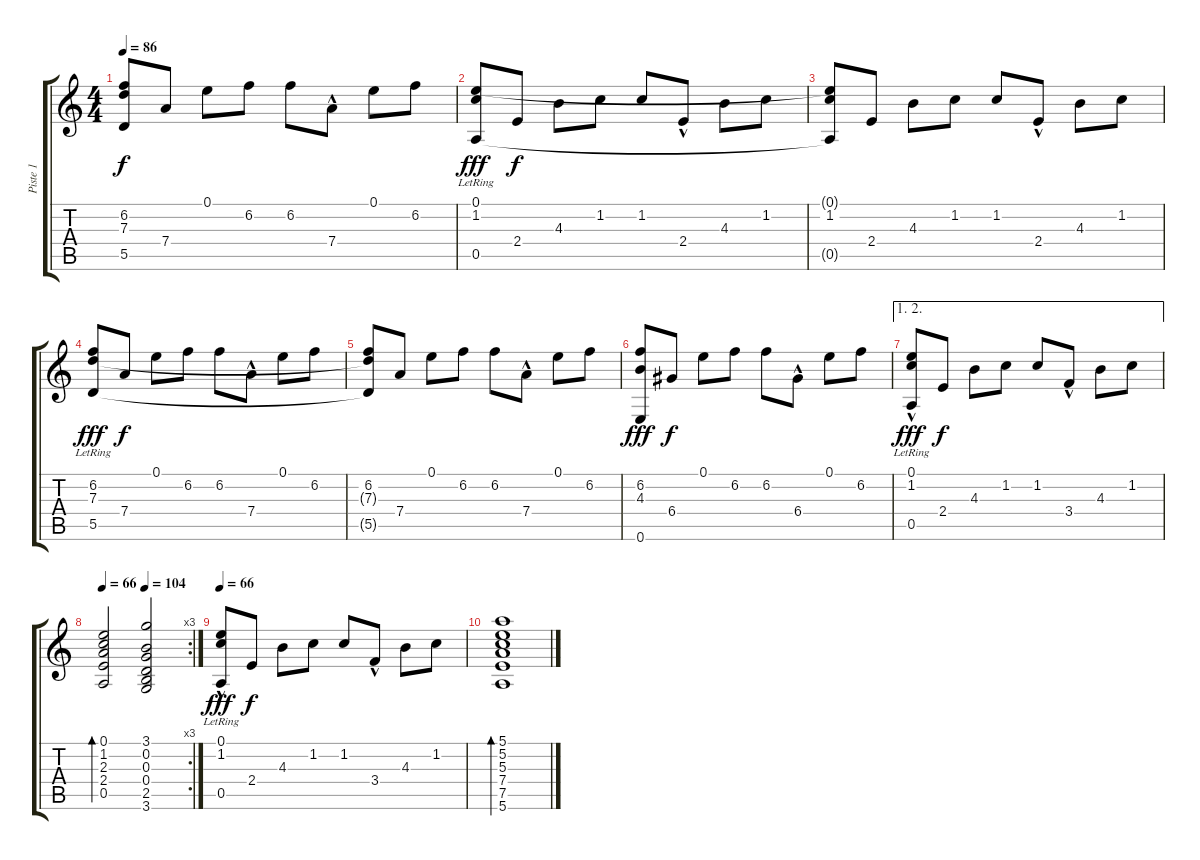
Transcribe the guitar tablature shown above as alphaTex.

\track ("Piste 1" "Piste 1") {instrument acousticguitarnylon}
\staff {score tabs}
\tuning (E4 B3 G3 D3 A2 E2) {hide}
\ts (4 4)
\tempo 86
\clef g2
\ks c
(6.2 7.3{t} 5.5{t}).8{dy f} 7.4.8 0.1.8 6.2.8 6.2.8 7.4{hac}.8 0.1.8 6.2.8 |
(0.1{lr} 1.2 0.5{lr}).8{dy fff} 2.4.8{dy f} 4.3.8 1.2.8 1.2.8 2.4{hac}.8 4.3.8 1.2.8 |
(0.1{t} 1.2 0.5{t}).8 2.4.8 4.3.8 1.2.8 1.2.8 2.4{hac}.8 4.3.8 1.2.8 |
(6.2{lr} 7.3 5.5{lr}).8{dy fff} 7.4.8{dy f} 0.1.8 6.2.8 6.2.8 7.4{hac}.8 0.1.8 6.2.8 |
(6.2 7.3{t} 5.5{t}).8 7.4.8 0.1.8 6.2.8 6.2.8 7.4{hac}.8 0.1.8 6.2.8 |
(6.2 4.3 0.6).8{dy fff} 6.4.8{dy f} 0.1.8 6.2.8 6.2.8 6.4{hac}.8 0.1.8 6.2.8 |
\ae (1 2)
(0.1{lr} 1.2{hac} 0.5).8{dy fff} 2.4.8{dy f} 4.3.8 1.2.8 1.2.8 3.4{hac}.8 4.3.8 1.2.8 |
\rc 3
\tempo 66
\tempo (104 0.5)
(0.1 1.2 2.3 2.4 0.5).2{bd 240} (3.1 0.2 0.3 0.4 2.5 3.6).2 |
\tempo 66
(0.1{lr} 1.2{hac} 0.5).8{dy fff} 2.4.8{dy f} 4.3.8 1.2.8 1.2.8 3.4{hac}.8 4.3.8 1.2.8 |
(5.1 5.2 5.3 7.4 7.5 5.6).1{bd 480}
